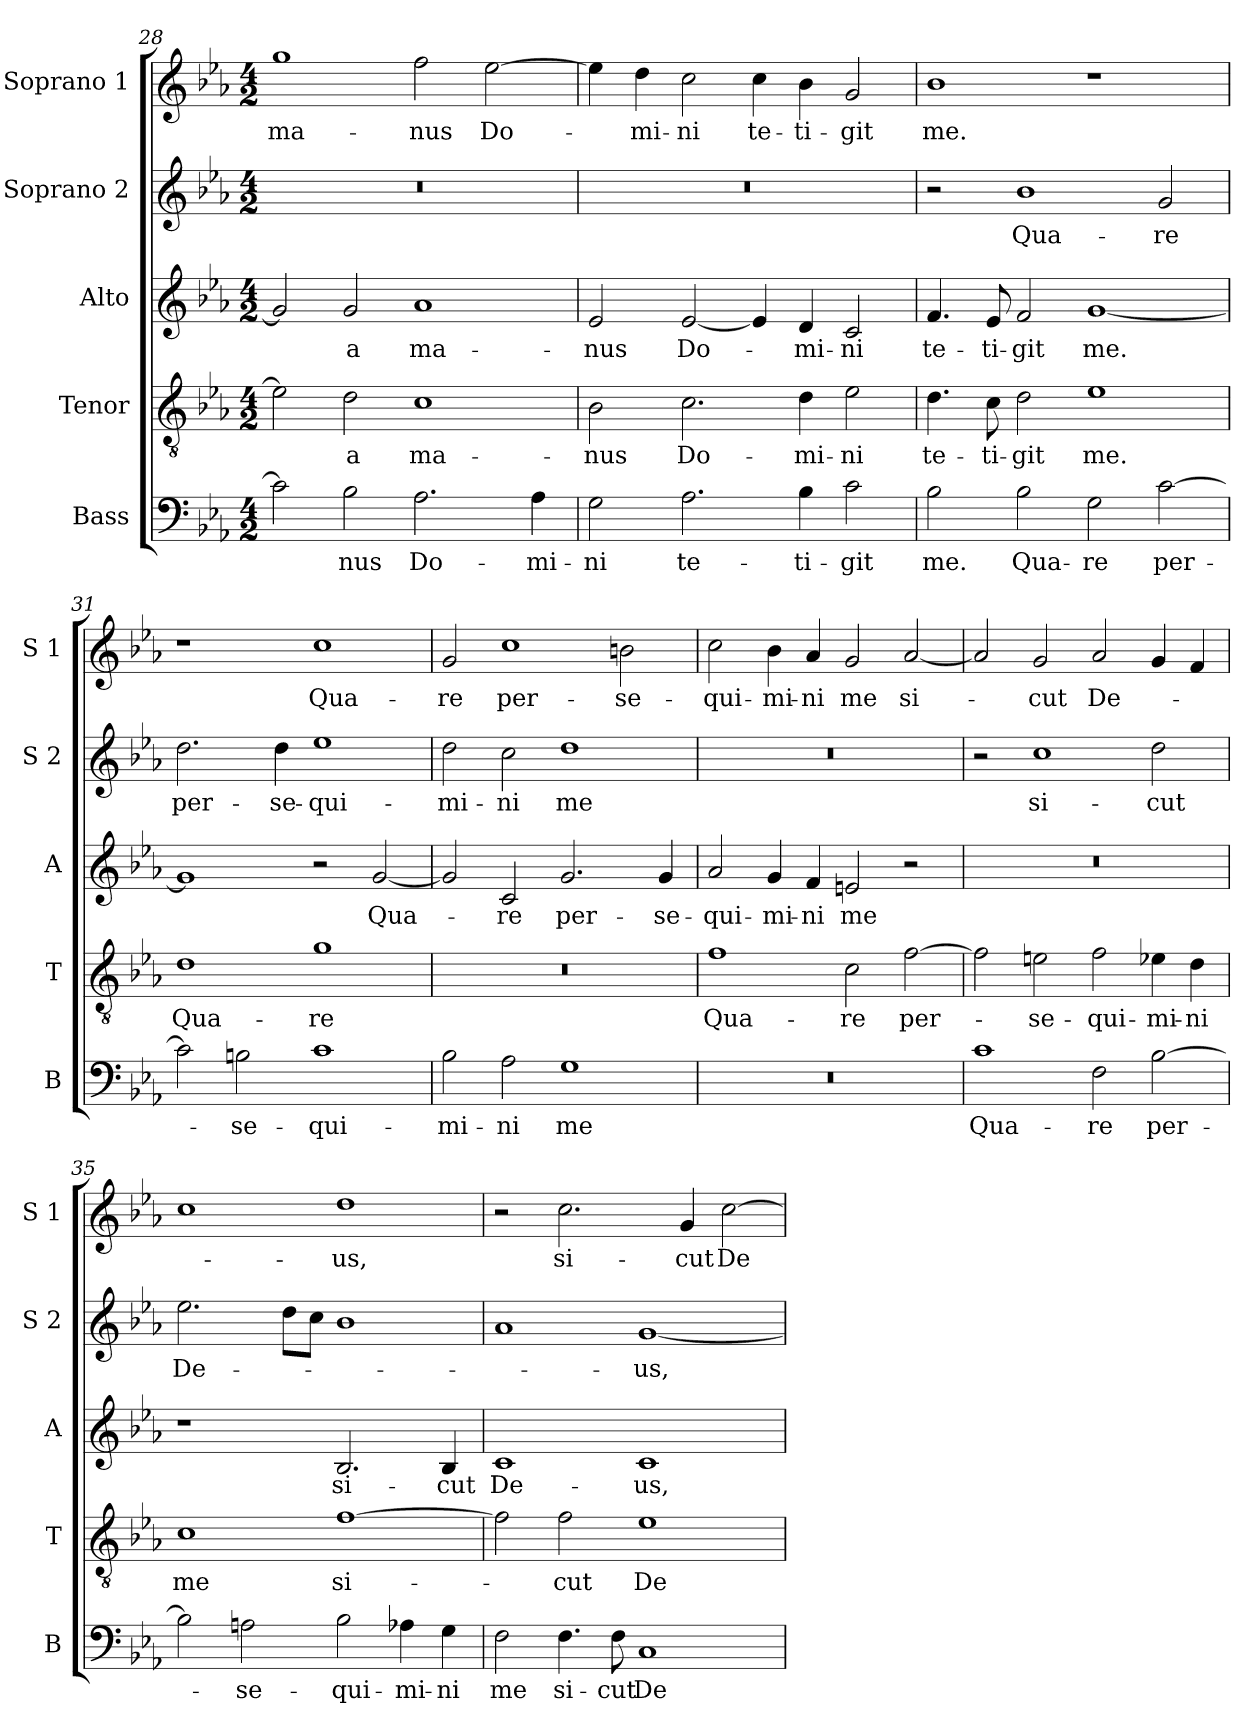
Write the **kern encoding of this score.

**kern	**text	**kern	**text	**kern	**text	**kern	**text	**kern	**text
*part5	*part5	*part4	*part4	*part3	*part3	*part2	*part2	*part1	*part1
*staff5	*staff5	*staff4	*staff4	*staff3	*staff3	*staff2	*staff2	*staff1	*staff1
*I"Bass	*	*I"Tenor	*	*I"Alto	*	*I"Soprano 2	*	*I"Soprano 1	*
*I'B	*	*I'T	*	*I'A	*	*I'S 2	*	*I'S 1	*
*clefF4	*	*clefGv2	*	*clefG2	*	*clefG2	*	*clefG2	*
*k[b-e-a-]	*	*k[b-e-a-]	*	*k[b-e-a-]	*	*k[b-e-a-]	*	*k[b-e-a-]	*
*E-:	*	*E-:	*	*E-:	*	*E-:	*	*E-:	*
*M4/2	*	*M4/2	*	*M4/2	*	*M4/2	*	*M4/2	*
=28	=28	=28	=28	=28	=28	=28	=28	=28	=28
!	!	!	!	!	!	!	!	!	!LO:LY:b
2c\]	.	2e-\]	.	2g/]	.	0r	.	1gg	ma-
!	!LO:LY:b	!	!LO:LY:b	!	!LO:LY:b	!	!	!	!
2B-\	-nus	2d\	-a	2g/	-a	.	.	.	.
!	!LO:LY:b	!	!LO:LY:b	!	!LO:LY:b	!	!	!	!LO:LY:b
2.A-\	Do-	1c	ma-	1a-	ma-	.	.	2ff\	-nus
!	!	!	!	!	!	!	!	!	!LO:LY:b
.	.	.	.	.	.	.	.	[2ee-\	Do-
!	!LO:LY:b	!	!	!	!	!	!	!	!
4A-\	-mi-	.	.	.	.	.	.	.	.
=29	=29	=29	=29	=29	=29	=29	=29	=29	=29
!	!LO:LY:b	!	!LO:LY:b	!	!LO:LY:b	!	!	!	!
2G\	-ni	2B-\	-nus	2e-/	-nus	0r	.	4ee-\]	.
!	!	!	!	!	!	!	!	!	!LO:LY:b
.	.	.	.	.	.	.	.	4dd\	-mi-
!	!LO:LY:b	!	!LO:LY:b	!	!LO:LY:b	!	!	!	!LO:LY:b
2.A-\	te-	2.c\	Do-	[2e-/	Do-	.	.	2cc\	-ni
!	!	!	!	!	!	!	!	!	!LO:LY:b
.	.	.	.	4e-/]	.	.	.	4cc\	te-
!	!LO:LY:b	!	!LO:LY:b	!	!LO:LY:b	!	!	!	!LO:LY:b
4B-\	-ti-	4d\	-mi-	4d/	-mi-	.	.	4b-\	-ti-
!	!LO:LY:b	!	!LO:LY:b	!	!LO:LY:b	!	!	!	!LO:LY:b
2c\	-git	2e-\	-ni	2c/	-ni	.	.	2g/	-git
=30	=30	=30	=30	=30	=30	=30	=30	=30	=30
!	!LO:LY:b	!	!LO:LY:b	!	!LO:LY:b	!	!	!	!LO:LY:b
2B-\	me.	4.d\	te-	4.f/	te-	2r	.	1b-	me.
!	!	!	!LO:LY:b	!	!LO:LY:b	!	!	!	!
.	.	8c\	-ti-	8e-/	-ti-	.	.	.	.
!	!LO:LY:b	!	!LO:LY:b	!	!LO:LY:b	!	!LO:LY:b	!	!
2B-\	Qua-	2d\	-git	2f/	-git	1b-	Qua-	.	.
!	!LO:LY:b	!	!LO:LY:b	!	!LO:LY:b	!	!	!	!
2G\	-re	1e-	me.	[1g	me.	.	.	1r	.
!	!LO:LY:b	!	!	!	!	!	!LO:LY:b	!	!
[2c\	per-	.	.	.	.	2g/	-re	.	.
!!LO:PB:g=z
=31	=31	=31	=31	=31	=31	=31	=31	=31	=31
!	!	!	!LO:LY:b	!	!	!	!LO:LY:b	!	!
2c\]	.	1d	Qua-	1g]	.	2.dd\	per-	1r	.
!	!LO:LY:b	!	!	!	!	!	!	!	!
2Bn\	-se-	.	.	.	.	.	.	.	.
!	!	!	!	!	!	!	!LO:LY:b	!	!
.	.	.	.	.	.	4dd\	-se-	.	.
!	!LO:LY:b	!	!LO:LY:b	!	!	!	!LO:LY:b	!	!LO:LY:b
1c	-qui-	1g	-re	2r	.	1ee-	-qui-	1cc	Qua-
!	!	!	!	!	!LO:LY:b	!	!	!	!
.	.	.	.	[2g/	Qua-	.	.	.	.
=32	=32	=32	=32	=32	=32	=32	=32	=32	=32
!	!LO:LY:b	!	!	!	!	!	!LO:LY:b	!	!LO:LY:b
2B-\	-mi-	0r	.	2g/]	.	2dd\	-mi-	2g/	-re
!	!LO:LY:b	!	!	!	!LO:LY:b	!	!LO:LY:b	!	!LO:LY:b
2A-\	-ni	.	.	2c/	-re	2cc\	-ni	1cc	per-
!	!LO:LY:b	!	!	!	!LO:LY:b	!	!LO:LY:b	!	!
1G	me	.	.	2.g/	per-	1dd	me	.	.
!	!	!	!	!	!	!	!	!	!LO:LY:b
.	.	.	.	.	.	.	.	2bn\	-se-
!	!	!	!	!	!LO:LY:b	!	!	!	!
.	.	.	.	4g/	-se-	.	.	.	.
=33	=33	=33	=33	=33	=33	=33	=33	=33	=33
!	!	!	!LO:LY:b	!	!LO:LY:b	!	!	!	!LO:LY:b
0r	.	1f	Qua-	2a-/	-qui-	0r	.	2cc\	-qui-
!	!	!	!	!	!LO:LY:b	!	!	!	!LO:LY:b
.	.	.	.	4g/	-mi-	.	.	4b-\	-mi-
!	!	!	!	!	!LO:LY:b	!	!	!	!LO:LY:b
.	.	.	.	4f/	-ni	.	.	4a-/	-ni
!	!	!	!LO:LY:b	!	!LO:LY:b	!	!	!	!LO:LY:b
.	.	2c\	-re	2en/	me	.	.	2g/	me
!	!	!	!LO:LY:b	!	!	!	!	!	!LO:LY:b
.	.	[2f\	per-	2r	.	.	.	[2a-/	si-
=34	=34	=34	=34	=34	=34	=34	=34	=34	=34
!	!LO:LY:b	!	!	!	!	!	!	!	!
1c	Qua-	2f\]	.	0r	.	2r	.	2a-/]	.
!	!	!	!LO:LY:b	!	!	!	!LO:LY:b	!	!LO:LY:b
.	.	2en\	-se-	.	.	1cc	si-	2g/	-cut
!	!LO:LY:b	!	!LO:LY:b	!	!	!	!	!	!LO:LY:b
2F\	-re	2f\	-qui-	.	.	.	.	2a-/	De-
!	!LO:LY:b	!	!LO:LY:b	!	!	!	!LO:LY:b	!	!
[2B-\	per-	4e-X\	-mi-	.	.	2dd\	-cut	4g/	.
!	!	!	!LO:LY:b	!	!	!	!	!	!
.	.	4d\	-ni	.	.	.	.	4f/	.
=35	=35	=35	=35	=35	=35	=35	=35	=35	=35
!	!	!	!LO:LY:b	!	!	!	!LO:LY:b	!	!
2B-\]	.	1c	me	1r	.	2.ee-\	De-	1cc	.
!	!LO:LY:b	!	!	!	!	!	!	!	!
2An\	-se-	.	.	.	.	.	.	.	.
.	.	.	.	.	.	8dd\L	.	.	.
.	.	.	.	.	.	8cc\J	.	.	.
!	!LO:LY:b	!	!LO:LY:b	!	!LO:LY:b	!	!	!	!LO:LY:b
2B-\	-qui-	[1f	si-	2.B-/	si-	1b-	.	1dd	-us,
!	!LO:LY:b	!	!	!	!	!	!	!	!
4A-X\	-mi-	.	.	.	.	.	.	.	.
!	!LO:LY:b	!	!	!	!LO:LY:b	!	!	!	!
4G\	-ni	.	.	4B-/	-cut	.	.	.	.
!!LO:LB:g=z
=36	=36	=36	=36	=36	=36	=36	=36	=36	=36
!	!LO:LY:b	!	!	!	!LO:LY:b	!	!	!	!
2F\	me	2f\]	.	1c	De-	1a-	.	2r	.
!	!LO:LY:b	!	!LO:LY:b	!	!	!	!	!	!LO:LY:b
4.F\	si-	2f\	-cut	.	.	.	.	2.cc\	si-
!	!LO:LY:b	!	!	!	!	!	!	!	!
8F\	-cut	.	.	.	.	.	.	.	.
!	!LO:LY:b	!	!LO:LY:b	!	!LO:LY:b	!	!LO:LY:b	!	!
1C	De-	1e-	De-	1c	-us,	[1g	-us,	.	.
!	!	!	!	!	!	!	!	!	!LO:LY:b
.	.	.	.	.	.	.	.	4g/	-cut
!	!	!	!	!	!	!	!	!	!LO:LY:b
.	.	.	.	.	.	.	.	[2cc\	De-
=	=	=	=	=	=	=	=	=	=
*-	*-	*-	*-	*-	*-	*-	*-	*-	*-
